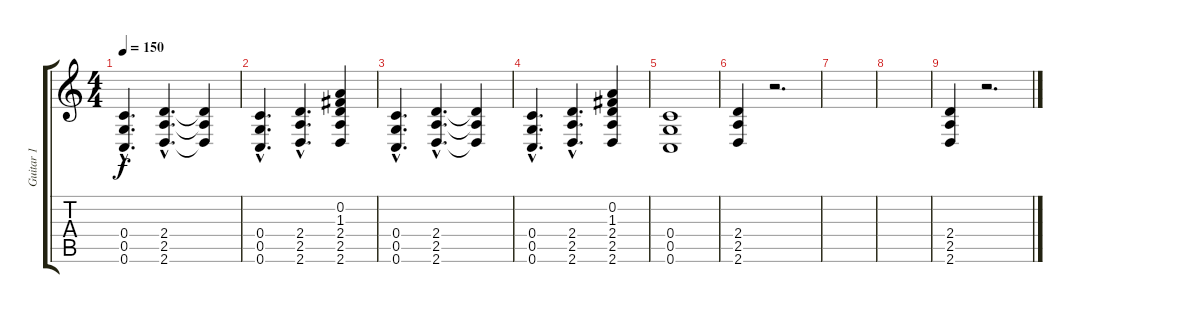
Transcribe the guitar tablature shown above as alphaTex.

\track ("Guitar 1" "Guitar 1") {instrument distortionguitar}
\staff {score tabs}
\tuning (D4 A3 F3 C3 G2 C2) {hide}
\ts (4 4)
\tempo 150
\clef g2
\ks c
(0.4{hac} 0.5{hac} 0.6{hac}).4{d dy f} (2.4{hac} 2.5{hac} 2.6{hac}).4{d} (2.4{t} 2.5{t} 2.6{t}).4 |
(0.4{hac} 0.5{hac} 0.6{hac}).4{d} (2.4{hac} 2.5{hac} 2.6{hac}).4{d} (0.2 1.3 2.4 2.5 2.6).4 |
(0.4{hac} 0.5{hac} 0.6{hac}).4{d} (2.4{hac} 2.5{hac} 2.6{hac}).4{d} (2.4{t} 2.5{t} 2.6{t}).4 |
(0.4{hac} 0.5{hac} 0.6{hac}).4{d} (2.4{hac} 2.5{hac} 2.6{hac}).4{d} (0.2 1.3 2.4 2.5 2.6).4 |
(0.4 0.5 0.6).1 |
(2.4 2.5 2.6).4 r.2{d} |
|
|
(2.4 2.5 2.6).4 r.2{d}
